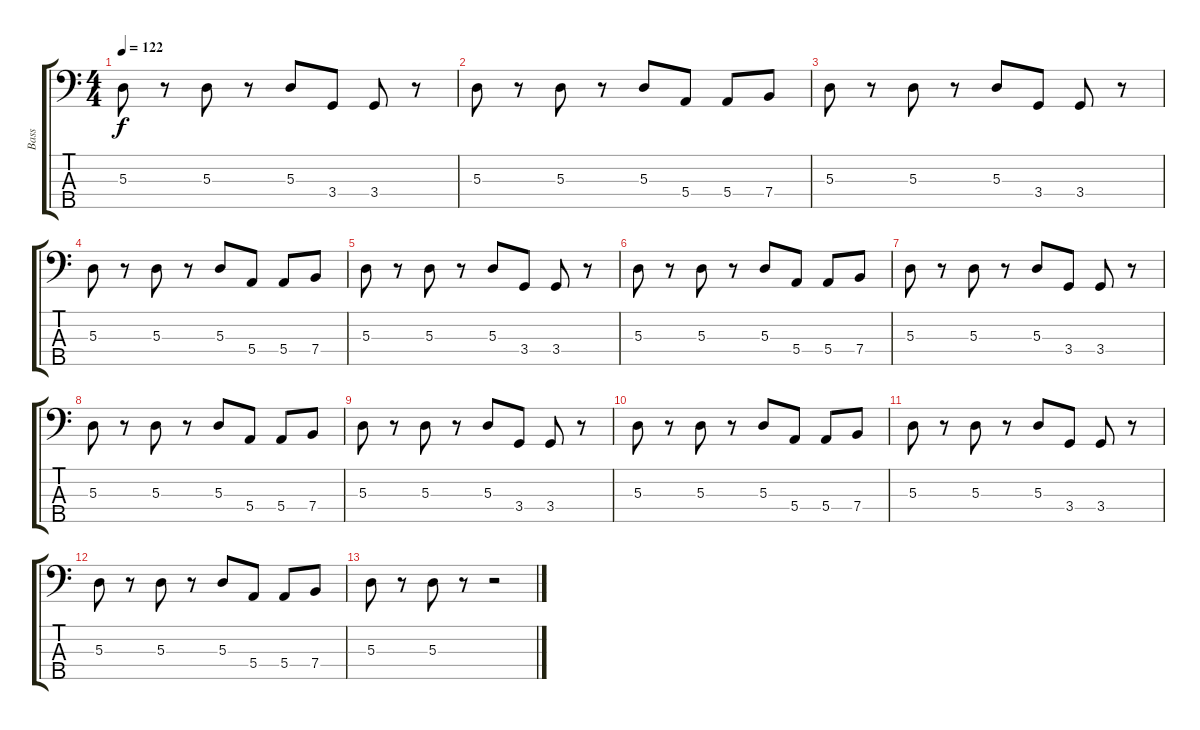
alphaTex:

\track ("Bass" "Bass") {instrument electricbassfinger}
\staff {score tabs}
\tuning (G2 D2 A1 E1 B0) {hide}
\ts (4 4)
\tempo 122
\clef f4
\ks c
5.3.8{dy f} r.8 5.3.8 r.8 5.3.8 3.4.8 3.4.8 r.8 |
5.3.8 r.8 5.3.8 r.8 5.3.8 5.4.8 5.4.8 7.4.8 |
5.3.8 r.8 5.3.8 r.8 5.3.8 3.4.8 3.4.8 r.8 |
5.3.8 r.8 5.3.8 r.8 5.3.8 5.4.8 5.4.8 7.4.8 |
5.3.8 r.8 5.3.8 r.8 5.3.8 3.4.8 3.4.8 r.8 |
5.3.8 r.8 5.3.8 r.8 5.3.8 5.4.8 5.4.8 7.4.8 |
5.3.8 r.8 5.3.8 r.8 5.3.8 3.4.8 3.4.8 r.8 |
5.3.8 r.8 5.3.8 r.8 5.3.8 5.4.8 5.4.8 7.4.8 |
5.3.8 r.8 5.3.8 r.8 5.3.8 3.4.8 3.4.8 r.8 |
5.3.8 r.8 5.3.8 r.8 5.3.8 5.4.8 5.4.8 7.4.8 |
5.3.8 r.8 5.3.8 r.8 5.3.8 3.4.8 3.4.8 r.8 |
5.3.8 r.8 5.3.8 r.8 5.3.8 5.4.8 5.4.8 7.4.8 |
5.3.8 r.8 5.3.8 r.8 r.2
